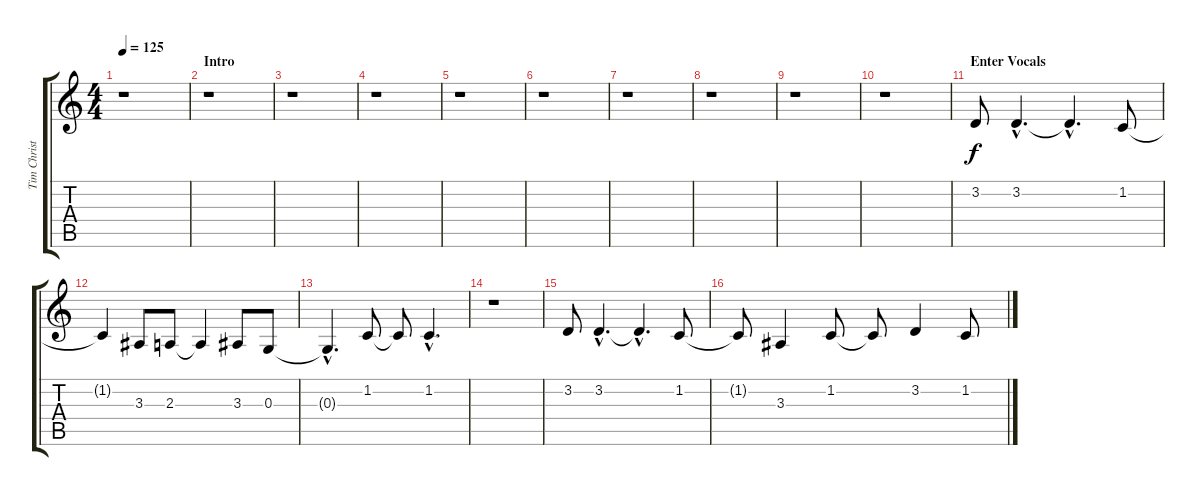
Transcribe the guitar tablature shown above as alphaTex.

\track ("Tim Christensen - Vocals" "Tim Christ") {instrument tenorsax}
\staff {score tabs}
\tuning (E4 B3 G3 D3 A2 E2) {hide}
\ts (4 4)
\tempo 125
\clef g2
\ks c
r.1{dy f instrument tenorsax} |
\section ("" "Intro")
r.1 |
r.1 |
r.1 |
r.1 |
r.1 |
r.1 |
r.1 |
r.1 |
r.1 |
\section ("" "Enter Vocals")
3.2.8 3.2{hac}.4{d} 3.2{hac t}.4{d} 1.2.8 |
1.2{t}.4 3.3.8 2.3.8 2.3{t}.4 3.3.8 0.3.8 |
0.3{hac t}.4{d} 1.2.8 1.2{t}.8 1.2{hac}.4{d} |
r.1 |
3.2.8 3.2{hac}.4{d} 3.2{hac t}.4{d} 1.2.8 |
1.2{t}.8 3.3.4 1.2.8 1.2{t}.8 3.2.4 1.2.8
